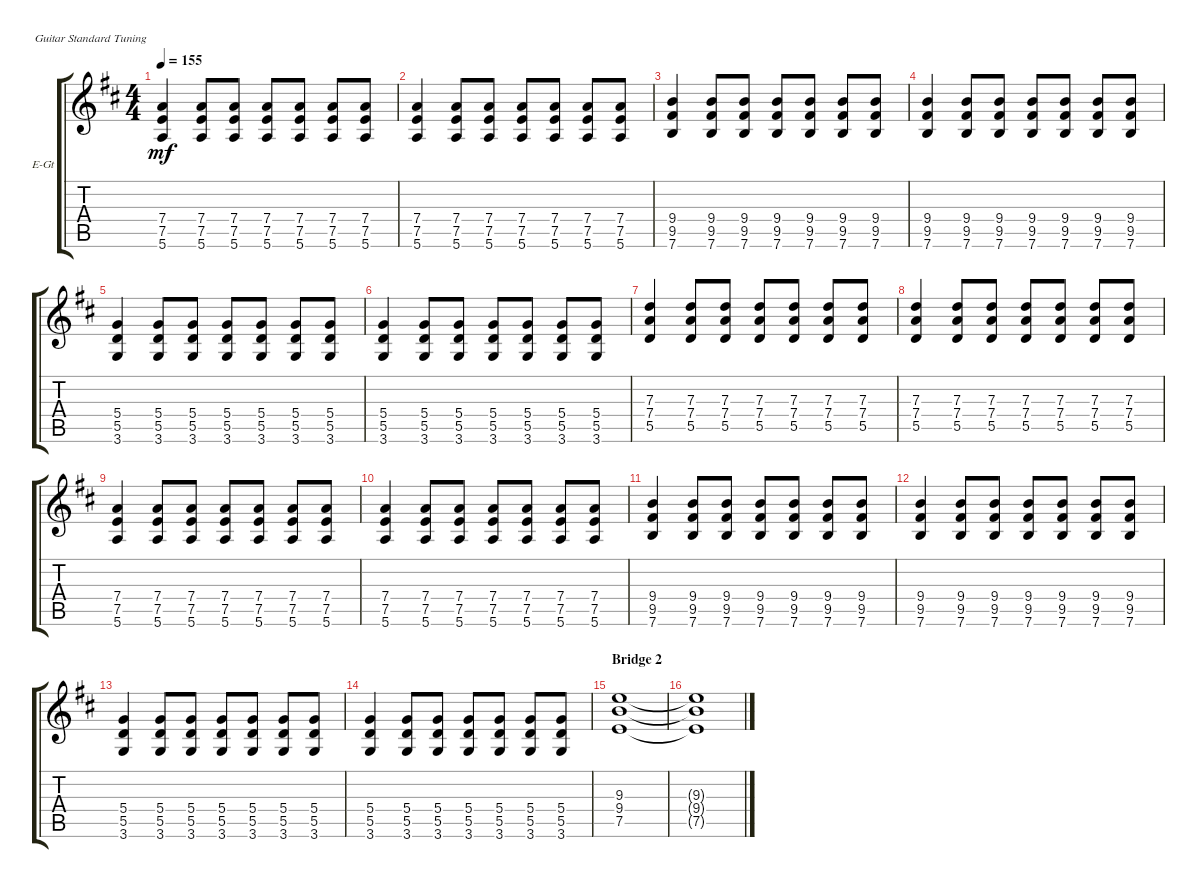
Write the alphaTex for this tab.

\defaultSystemsLayout 4
\bracketExtendMode groupsimilarinstruments
\firstSystemTrackNameOrientation horizontal
\otherSystemsTrackNameOrientation horizontal
\track ("Electric Guitar (Michael Poulsen)" "E-Gt") {instrument distortionguitar}
\staff {score tabs}
\tuning (E4 B3 G3 D3 A2 E2)
\ts (4 4)
\tempo 155
\clef g2
\ks d
(5.6 7.5 7.4).4{dy mf} (5.6 7.5 7.4).8 (5.6 7.5 7.4).8 (5.6 7.5 7.4).8 (5.6 7.5 7.4).8 (5.6 7.5 7.4).8 (5.6 7.5 7.4).8 |
(5.6 7.5 7.4).4 (5.6 7.5 7.4).8 (5.6 7.5 7.4).8 (5.6 7.5 7.4).8 (5.6 7.5 7.4).8 (5.6 7.5 7.4).8 (5.6 7.5 7.4).8 |
(7.6 9.5 9.4).4 (7.6 9.5 9.4).8 (7.6 9.5 9.4).8 (7.6 9.5 9.4).8 (7.6 9.5 9.4).8 (7.6 9.5 9.4).8 (7.6 9.5 9.4).8 |
(7.6 9.5 9.4).4 (7.6 9.5 9.4).8 (7.6 9.5 9.4).8 (7.6 9.5 9.4).8 (7.6 9.5 9.4).8 (7.6 9.5 9.4).8 (7.6 9.5 9.4).8 |
(3.6 5.5 5.4).4 (3.6 5.5 5.4).8 (3.6 5.5 5.4).8 (3.6 5.5 5.4).8 (3.6 5.5 5.4).8 (3.6 5.5 5.4).8 (3.6 5.5 5.4).8 |
(3.6 5.5 5.4).4 (3.6 5.5 5.4).8 (3.6 5.5 5.4).8 (3.6 5.5 5.4).8 (3.6 5.5 5.4).8 (3.6 5.5 5.4).8 (3.6 5.5 5.4).8 |
(5.5 7.4 7.3).4 (5.5 7.4 7.3).8 (5.5 7.4 7.3).8 (5.5 7.4 7.3).8 (5.5 7.4 7.3).8 (5.5 7.4 7.3).8 (5.5 7.4 7.3).8 |
(5.5 7.4 7.3).4 (5.5 7.4 7.3).8 (5.5 7.4 7.3).8 (5.5 7.4 7.3).8 (5.5 7.4 7.3).8 (5.5 7.4 7.3).8 (5.5 7.4 7.3).8 |
(5.6 7.5 7.4).4 (5.6 7.5 7.4).8 (5.6 7.5 7.4).8 (5.6 7.5 7.4).8 (5.6 7.5 7.4).8 (5.6 7.5 7.4).8 (5.6 7.5 7.4).8 |
(5.6 7.5 7.4).4 (5.6 7.5 7.4).8 (5.6 7.5 7.4).8 (5.6 7.5 7.4).8 (5.6 7.5 7.4).8 (5.6 7.5 7.4).8 (5.6 7.5 7.4).8 |
(7.6 9.5 9.4).4 (7.6 9.5 9.4).8 (7.6 9.5 9.4).8 (7.6 9.5 9.4).8 (7.6 9.5 9.4).8 (7.6 9.5 9.4).8 (7.6 9.5 9.4).8 |
(7.6 9.5 9.4).4 (7.6 9.5 9.4).8 (7.6 9.5 9.4).8 (7.6 9.5 9.4).8 (7.6 9.5 9.4).8 (7.6 9.5 9.4).8 (7.6 9.5 9.4).8 |
(3.6 5.5 5.4).4 (3.6 5.5 5.4).8 (3.6 5.5 5.4).8 (3.6 5.5 5.4).8 (3.6 5.5 5.4).8 (3.6 5.5 5.4).8 (3.6 5.5 5.4).8 |
(3.6 5.5 5.4).4 (3.6 5.5 5.4).8 (3.6 5.5 5.4).8 (3.6 5.5 5.4).8 (3.6 5.5 5.4).8 (3.6 5.5 5.4).8 (3.6 5.5 5.4).8 |
\section ("" "Bridge 2")
(7.5 9.4 9.3).1 |
(7.5{t} 9.4{t} 9.3{t}).1
